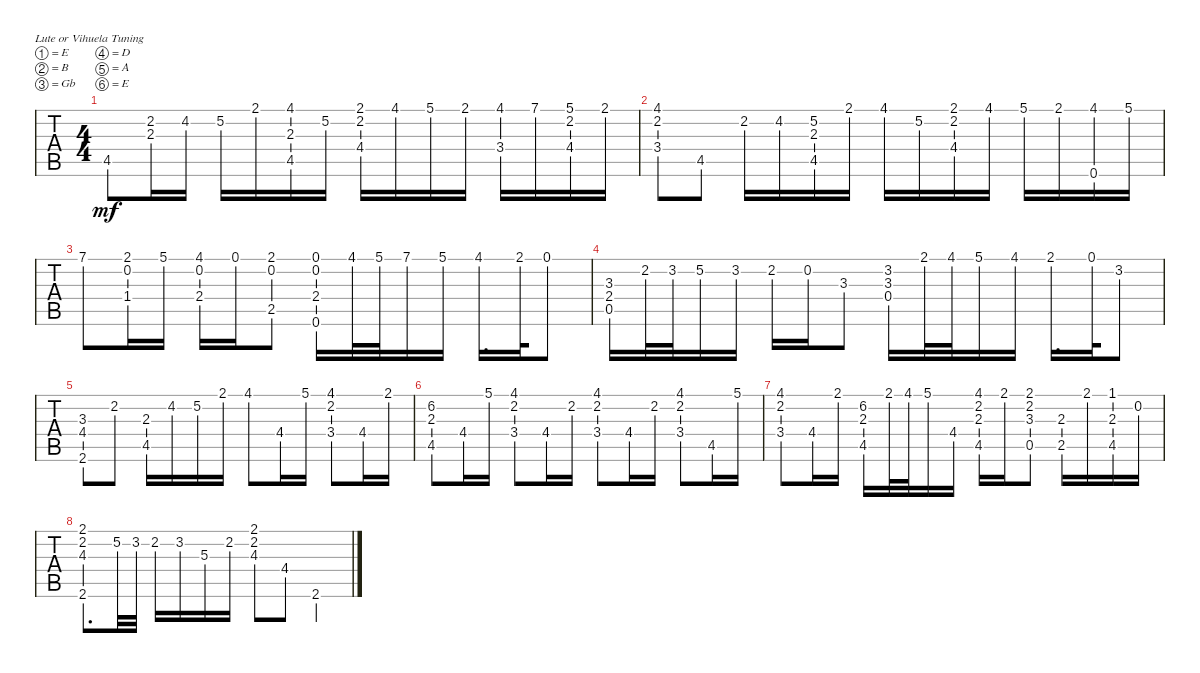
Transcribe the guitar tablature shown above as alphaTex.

\bracketExtendMode groupsimilarinstruments
\singleTrackTrackNamePolicy hidden
\multiTrackTrackNamePolicy hidden
\firstSystemTrackNameOrientation horizontal
\otherSystemsTrackNameOrientation horizontal
\track ("" "S-Gt") {instrument acousticguitarsteel}
\staff {tabs}
\tuning (E4 B3 Gb3 D3 A2 E2)
\ts (4 4)
\tempo (55 hide)
\clef g2
\ks c
4.5.8{dy mf} (2.2 2.3).16 4.2.16 5.2.16 2.1.16 (4.1 2.3 4.5).16 5.2.16 (2.1 2.2 4.4).16 4.1.16 5.1.16 2.1.16 (4.1 3.4).16 7.1.16 (5.1 2.2 4.4).16 2.1.16 |
(4.1 2.2 3.4).8 4.5.8 2.2.16 4.2.16 (5.2 2.3 4.5).16 2.1.16 4.1.16 5.2.16 (2.1 2.2 4.4).16 4.1.16 5.1.16 2.1.16 (4.1 0.6).16 5.1.16 |
7.1.8 (2.1 0.2 1.4).16 5.1.16 (4.1 2.4 0.2).16 0.1.16 (2.1 0.2 2.5).8 (0.6 0.1 0.2 2.4).16 4.1.32 5.1.32 7.1.16 5.1.16 4.1.16{d} 2.1.32 0.1.8 |
(0.5 2.4 3.3).16 2.2.32 3.2.32 5.2.16 3.2.16 2.2.16 0.2.16 3.3.8 (3.2 3.3 0.4).16 2.1.32 4.1.32 5.1.16 4.1.16 2.1.16{d} 0.1.32 3.2.8 |
(2.6 4.4 3.3).8 2.2.8 (2.3 4.5).16 4.2.16 5.2.16 2.1.16 4.1.8 4.4.16 5.1.16 (4.1 2.2 3.4).8 4.4.16 2.1.16 |
(6.2 2.3 4.5).8 4.4.16 5.1.16 (4.1 2.2 3.4).8 4.4.16 2.2.16 (4.1 2.2 3.4).8 4.4.16 2.2.16 (4.1 2.2 3.4).8 4.5.16 5.1.16 |
(4.1 2.2 3.4).8 4.4.16 2.1.16 (6.2 2.3 4.5).16 2.1.32 4.1.32 5.1.16 4.4.16 (4.5 2.3 2.2 4.1).16 2.1.16 (2.1 2.2 3.3 0.5).8 (2.5 2.3).16 2.1.16 (1.1 2.3 4.5).16 0.2.16 |
(2.6 4.3 2.2 2.1).8{d} 5.2.32 3.2.32 2.2.16 3.2.16 5.3.16 2.2.16 (2.1 2.2 4.3).8 4.4.8 2.6.4
